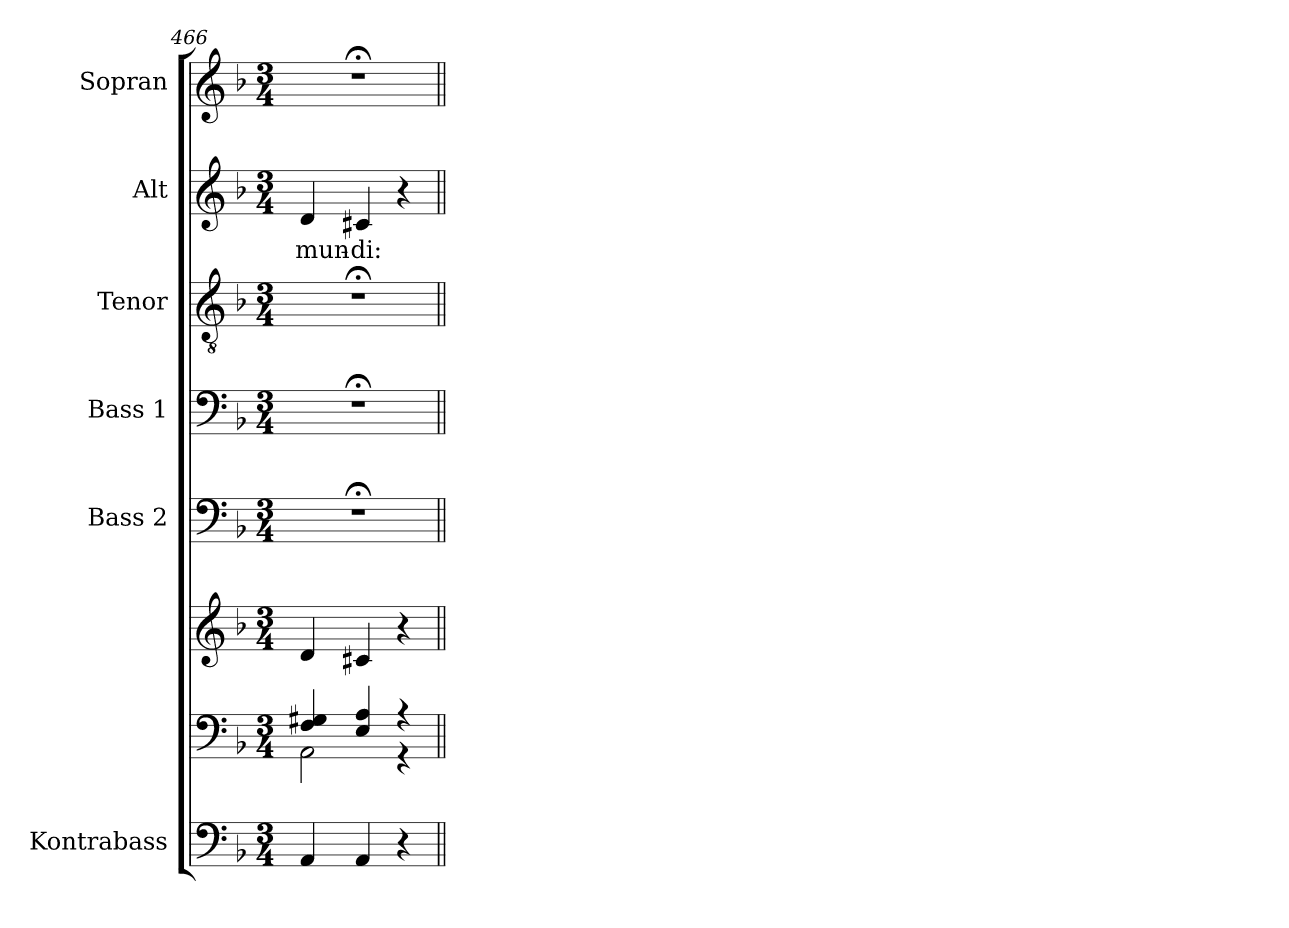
**kern	**kern	**kern	**kern	**kern	**kern	**kern	**text	**kern
*part7	*part6	*part6	*part5	*part4	*part3	*part2	*part2	*part1
*staff8	*staff7	*staff6	*staff5	*staff4	*staff3	*staff2	*staff2	*staff1
*I"Kontrabass	*	*	*I"Bass 2	*I"Bass 1	*I"Tenor	*I"Alt	*	*I"Sopran
*I'Kb.	*	*	*I'B. 2	*I'B. 1	*I'T.	*I'A.	*	*I'S.
*clefF4	*clefF4	*clefG2	*clefF4	*clefF4	*clefGv2	*clefG2	*	*clefG2
*ITrd7c12	*	*	*	*	*	*	*	*
*k[b-]	*k[b-]	*k[b-]	*k[b-]	*k[b-]	*k[b-]	*k[b-]	*	*k[b-]
*F:	*F:	*F:	*F:	*F:	*F:	*F:	*	*F:
*M3/4	*M3/4	*M3/4	*M3/4	*M3/4	*M3/4	*M3/4	*	*M3/4
=466	=466	=466	=466	=466	=466	=466	=466	=466
*	*^	*	*	*	*	*	*	*
!	!	!	!	!LO:N:vis=1	!LO:N:vis=1	!LO:N:vis=1	!	!LO:LY:b	!LO:N:vis=1
4AAA/	4F/ 4G#X/	2AA\	4d/	2.r;<	2.r;<	2.r;<	4d/	mun-	2.r;<
!	!	!	!	!	!	!	!	!LO:LY:b	!
4AAA/	4E/ 4A/	.	4c#X/	.	.	.	4c#X/	-di:	.
4r	4r	4r	4r	.	.	.	4r	.	.
*	*v	*v	*	*	*	*	*	*	*
=||	=||	=||	=||	=||	=||	=||	=||	=||
*-	*-	*-	*-	*-	*-	*-	*-	*-
